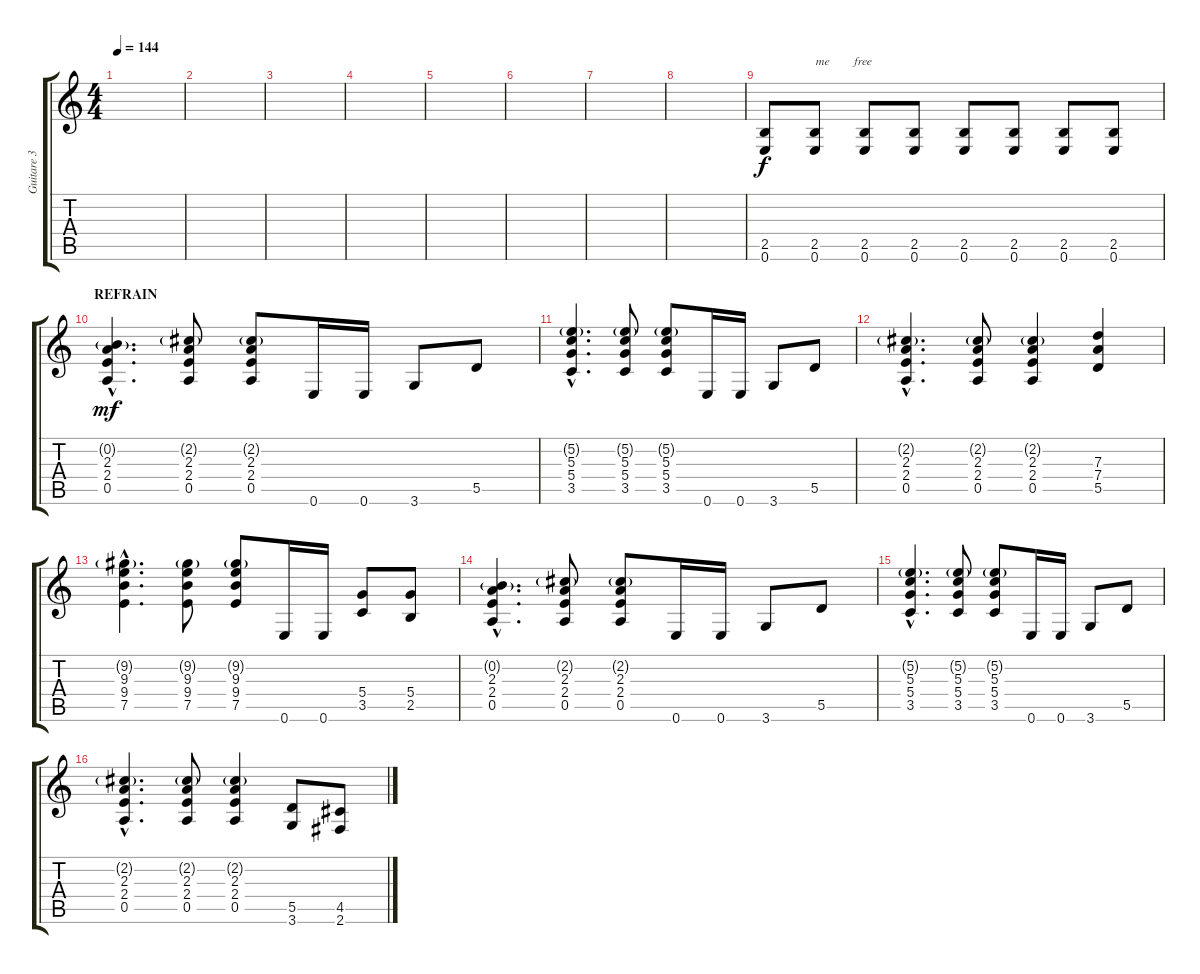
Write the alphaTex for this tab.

\track ("Guitare 3 ( Electrique )" "Guitare 3 ") {instrument distortionguitar}
\staff {score tabs}
\tuning (E4 B3 G3 D3 A2 E2) {hide}
\ts (4 4)
\tempo 144
\clef g2
\ks c
|
|
|
|
|
|
|
|
(2.5 0.6).8{txt "                 me        free"} (2.5 0.6).8 (2.5 0.6).8 (2.5 0.6).8 (2.5 0.6).8 (2.5 0.6).8 (2.5 0.6).8 (2.5 0.6).8 |
\section ("" "REFRAIN")
(0.2{g hac} 2.3{hac} 2.4{hac} 0.5{hac}).4{d dy mf} (2.2{g} 2.3 2.4 0.5).8 (2.2{g} 2.3 2.4 0.5).8 0.6.16 0.6.16 3.6.8 5.5.8 |
(5.2{g hac} 5.3{hac} 5.4{hac} 3.5{hac}).4{d} (5.2{g} 5.3 5.4 3.5).8 (5.2{g} 5.3 5.4 3.5).8 0.6.16 0.6.16 3.6.8 5.5.8 |
(2.2{g hac} 2.3{hac} 2.4{hac} 0.5{hac}).4{d} (2.2{g} 2.3 2.4 0.5).8 (2.2{g} 2.3 2.4 0.5).4 (7.3 7.4 5.5).4 |
(9.2{g hac} 9.3{hac} 9.4{hac} 7.5{hac}).4{d} (9.2{g} 9.3 9.4 7.5).8 (9.2{g} 9.3 9.4 7.5).8 0.6.16 0.6.16 (5.4 3.5).8 (5.4 2.5).8 |
(0.2{g hac} 2.3{hac} 2.4{hac} 0.5{hac}).4{d} (2.2{g} 2.3 2.4 0.5).8 (2.2{g} 2.3 2.4 0.5).8 0.6.16 0.6.16 3.6.8 5.5.8 |
(5.2{g hac} 5.3{hac} 5.4{hac} 3.5{hac}).4{d} (5.2{g} 5.3 5.4 3.5).8 (5.2{g} 5.3 5.4 3.5).8 0.6.16 0.6.16 3.6.8 5.5.8 |
(2.2{g hac} 2.3{hac} 2.4{hac} 0.5{hac}).4{d} (2.2{g} 2.3 2.4 0.5).8 (2.2{g} 2.3 2.4 0.5).4 (5.5 3.6).8 (4.5 2.6).8
